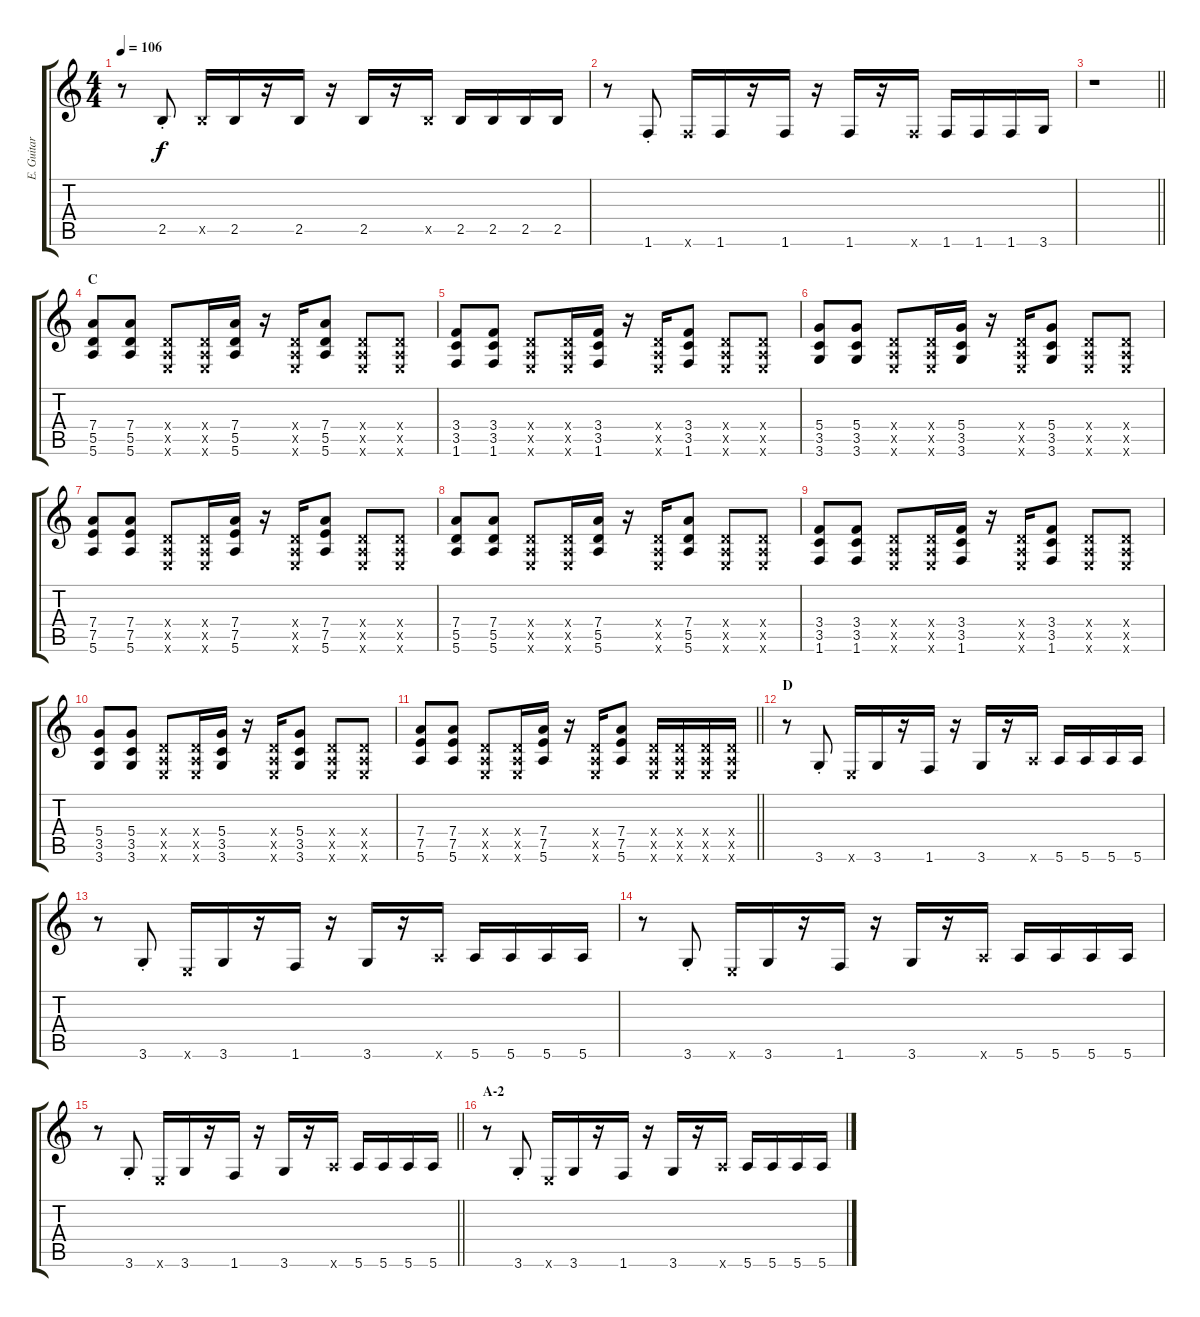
\track ("E. Guitar II" "E. Guitar ") {instrument overdrivenguitar}
\staff {score tabs}
\tuning (E4 B3 G3 D3 A2 E2) {hide}
\ts (4 4)
\tempo 106
\clef g2
\ks c
r.8{dy f} 2.5{st}.8 2.5{x}.16 2.5.16 r.16 2.5.16 r.16 2.5.16 r.16 2.5{x}.16 2.5.16 2.5.16 2.5.16 2.5.16 |
r.8 1.6{st}.8 1.6{x}.16 1.6.16 r.16 1.6.16 r.16 1.6.16 r.16 1.6{x}.16 1.6.16 1.6.16 1.6.16 3.6.16 |
\barLineRight lightlight
r.1 |
\section ("" "C")
(7.4 5.5 5.6).8 (7.4 5.5 5.6).8 (0.4{x} 0.5{x} 0.6{x}).8 (0.4{x} 0.5{x} 0.6{x}).16 (7.4 5.5 5.6).16 r.16 (0.4{x} 0.5{x} 0.6{x}).16 (7.4 5.5 5.6).8 (0.4{x} 0.5{x} 0.6{x}).8 (0.4{x} 0.5{x} 0.6{x}).8 |
(3.4 3.5 1.6).8 (3.4 3.5 1.6).8 (0.4{x} 0.5{x} 0.6{x}).8 (0.4{x} 0.5{x} 0.6{x}).16 (3.4 3.5 1.6).16 r.16 (0.4{x} 0.5{x} 0.6{x}).16 (3.4 3.5 1.6).8 (0.4{x} 0.5{x} 0.6{x}).8 (0.4{x} 0.5{x} 0.6{x}).8 |
(5.4 3.5 3.6).8 (5.4 3.5 3.6).8 (0.4{x} 0.5{x} 0.6{x}).8 (0.4{x} 0.5{x} 0.6{x}).16 (5.4 3.5 3.6).16 r.16 (0.4{x} 0.5{x} 0.6{x}).16 (5.4 3.5 3.6).8 (0.4{x} 0.5{x} 0.6{x}).8 (0.4{x} 0.5{x} 0.6{x}).8 |
(7.4 7.5 5.6).8 (7.4 7.5 5.6).8 (0.4{x} 0.5{x} 0.6{x}).8 (0.4{x} 0.5{x} 0.6{x}).16 (7.4 7.5 5.6).16 r.16 (0.4{x} 0.5{x} 0.6{x}).16 (7.4 7.5 5.6).8 (0.4{x} 0.5{x} 0.6{x}).8 (0.4{x} 0.5{x} 0.6{x}).8 |
(7.4 5.5 5.6).8 (7.4 5.5 5.6).8 (0.4{x} 0.5{x} 0.6{x}).8 (0.4{x} 0.5{x} 0.6{x}).16 (7.4 5.5 5.6).16 r.16 (0.4{x} 0.5{x} 0.6{x}).16 (7.4 5.5 5.6).8 (0.4{x} 0.5{x} 0.6{x}).8 (0.4{x} 0.5{x} 0.6{x}).8 |
(3.4 3.5 1.6).8 (3.4 3.5 1.6).8 (0.4{x} 0.5{x} 0.6{x}).8 (0.4{x} 0.5{x} 0.6{x}).16 (3.4 3.5 1.6).16 r.16 (0.4{x} 0.5{x} 0.6{x}).16 (3.4 3.5 1.6).8 (0.4{x} 0.5{x} 0.6{x}).8 (0.4{x} 0.5{x} 0.6{x}).8 |
(5.4 3.5 3.6).8 (5.4 3.5 3.6).8 (0.4{x} 0.5{x} 0.6{x}).8 (0.4{x} 0.5{x} 0.6{x}).16 (5.4 3.5 3.6).16 r.16 (0.4{x} 0.5{x} 0.6{x}).16 (5.4 3.5 3.6).8 (0.4{x} 0.5{x} 0.6{x}).8 (0.4{x} 0.5{x} 0.6{x}).8 |
\barLineRight lightlight
(7.4 7.5 5.6).8 (7.4 7.5 5.6).8 (0.4{x} 0.5{x} 0.6{x}).8 (0.4{x} 0.5{x} 0.6{x}).16 (7.4 7.5 5.6).16 r.16 (0.4{x} 0.5{x} 0.6{x}).16 (7.4 7.5 5.6).8 (0.4{x} 0.5{x} 0.6{x}).16 (0.4{x} 0.5{x} 0.6{x}).16 (0.4{x} 0.5{x} 0.6{x}).16 (0.4{x} 0.5{x} 0.6{x}).16 |
\section ("" "D")
r.8 3.6{st}.8 0.6{x}.16 3.6.16 r.16 1.6.16 r.16 3.6.16 r.16 5.6{x}.16 5.6.16 5.6.16 5.6.16 5.6.16 |
r.8 3.6{st}.8 0.6{x}.16 3.6.16 r.16 1.6.16 r.16 3.6.16 r.16 5.6{x}.16 5.6.16 5.6.16 5.6.16 5.6.16 |
r.8 3.6{st}.8 0.6{x}.16 3.6.16 r.16 1.6.16 r.16 3.6.16 r.16 5.6{x}.16 5.6.16 5.6.16 5.6.16 5.6.16 |
\barLineRight lightlight
r.8 3.6{st}.8 0.6{x}.16 3.6.16 r.16 1.6.16 r.16 3.6.16 r.16 5.6{x}.16 5.6.16 5.6.16 5.6.16 5.6.16 |
\section ("" "A-2")
r.8 3.6{st}.8 0.6{x}.16 3.6.16 r.16 1.6.16 r.16 3.6.16 r.16 5.6{x}.16 5.6.16 5.6.16 5.6.16 5.6.16
